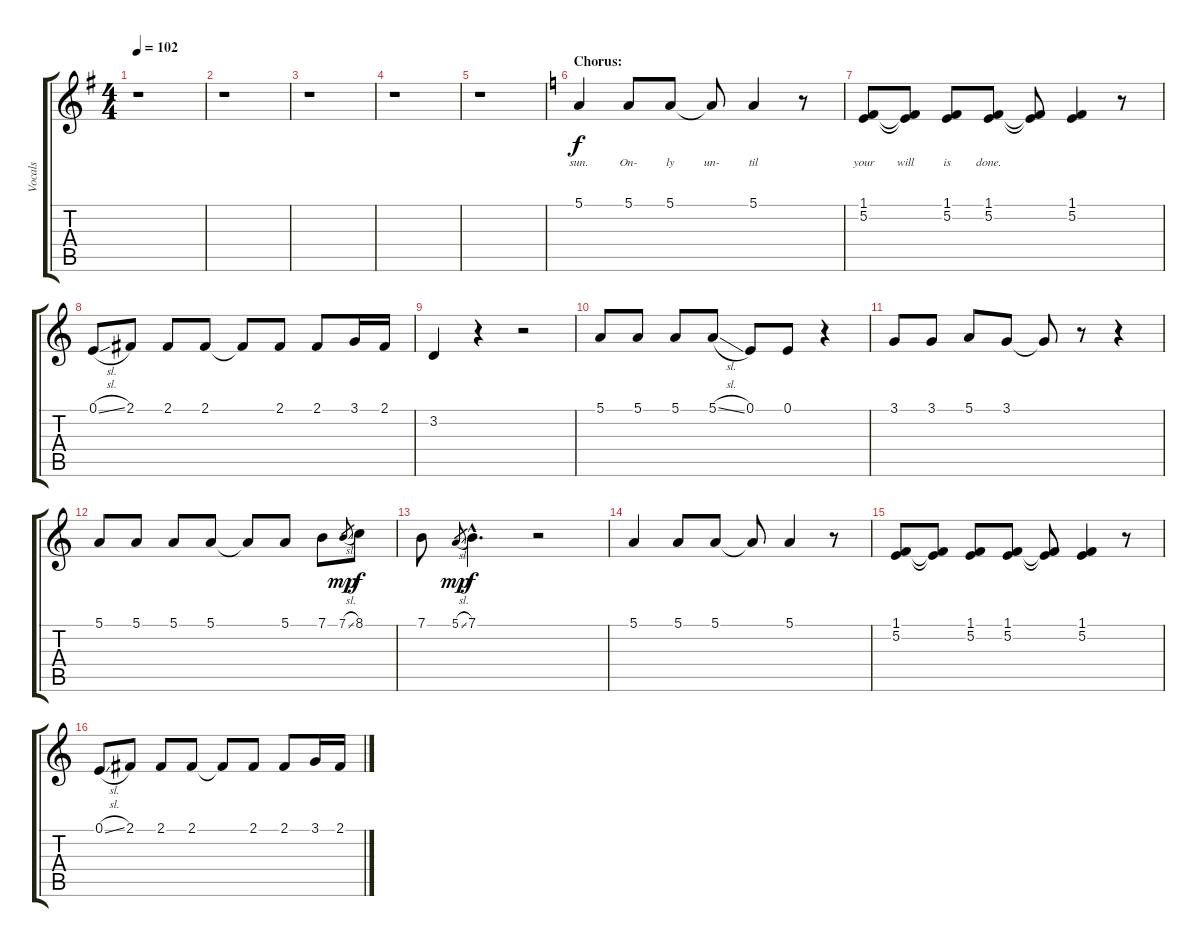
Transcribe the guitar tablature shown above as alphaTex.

\track ("Vocals" "Vocals") {instrument synthvoice}
\staff {score tabs}
\tuning (E4 B3 G3 D3 A2 E2) {hide}
\ts (4 4)
\tempo 102
\clef g2
\ks eminor
r.1{dy f} |
r.1 |
r.1 |
r.1 |
r.1 |
\section ("" "Chorus:")
\ks c
5.1.4{lyrics (0 "sun.") lyrics (1 "") lyrics (2 "") lyrics (3 "") lyrics (4 "")} 5.1.8{lyrics (0 "On-") lyrics (1 "") lyrics (2 "") lyrics (3 "") lyrics (4 "")} 5.1.8{lyrics (0 "ly") lyrics (1 "") lyrics (2 "") lyrics (3 "") lyrics (4 "")} 5.1{t}.8{lyrics (0 "un-") lyrics (1 "") lyrics (2 "") lyrics (3 "") lyrics (4 "")} 5.1.4{lyrics (0 "til") lyrics (1 "") lyrics (2 "") lyrics (3 "") lyrics (4 "")} r.8 |
(1.1 5.2).8{lyrics (0 "your") lyrics (1 "") lyrics (2 "") lyrics (3 "") lyrics (4 "")} (1.1{t} 5.2{t}).8{lyrics (0 "will") lyrics (1 "") lyrics (2 "") lyrics (3 "") lyrics (4 "")} (1.1 5.2).8{lyrics (0 "is") lyrics (1 "") lyrics (2 "") lyrics (3 "") lyrics (4 "")} (1.1 5.2).8{lyrics (0 "done.") lyrics (1 "") lyrics (2 "") lyrics (3 "") lyrics (4 "")} (1.1{t} 5.2{t}).8 (1.1 5.2).4 r.8 |
0.1{sl}.8 2.1.8 2.1.8 2.1.8 2.1{t}.8 2.1.8 2.1.8 3.1.16 2.1.16 |
3.2.4 r.4 r.2 |
5.1.8 5.1.8 5.1.8 5.1{sl}.8 0.1.8 0.1.8 r.4 |
3.1.8 3.1.8 5.1.8 3.1.8 3.1{t}.8 r.8 r.4 |
5.1.8 5.1.8 5.1.8 5.1.8 5.1{t}.8 5.1.8 7.1.8 7.1{sl}.8{gr dy mp} 8.1.8{dy f} |
7.1.8 5.1{sl}.8{gr dy mp} 7.1{hac}.4{d dy f} r.2 |
5.1.4 5.1.8 5.1.8 5.1{t}.8 5.1.4 r.8 |
(1.1 5.2).8 (1.1{t} 5.2{t}).8 (1.1 5.2).8 (1.1 5.2).8 (1.1{t} 5.2{t}).8 (1.1 5.2).4 r.8 |
0.1{sl}.8 2.1.8 2.1.8 2.1.8 2.1{t}.8 2.1.8 2.1.8 3.1.16 2.1.16
